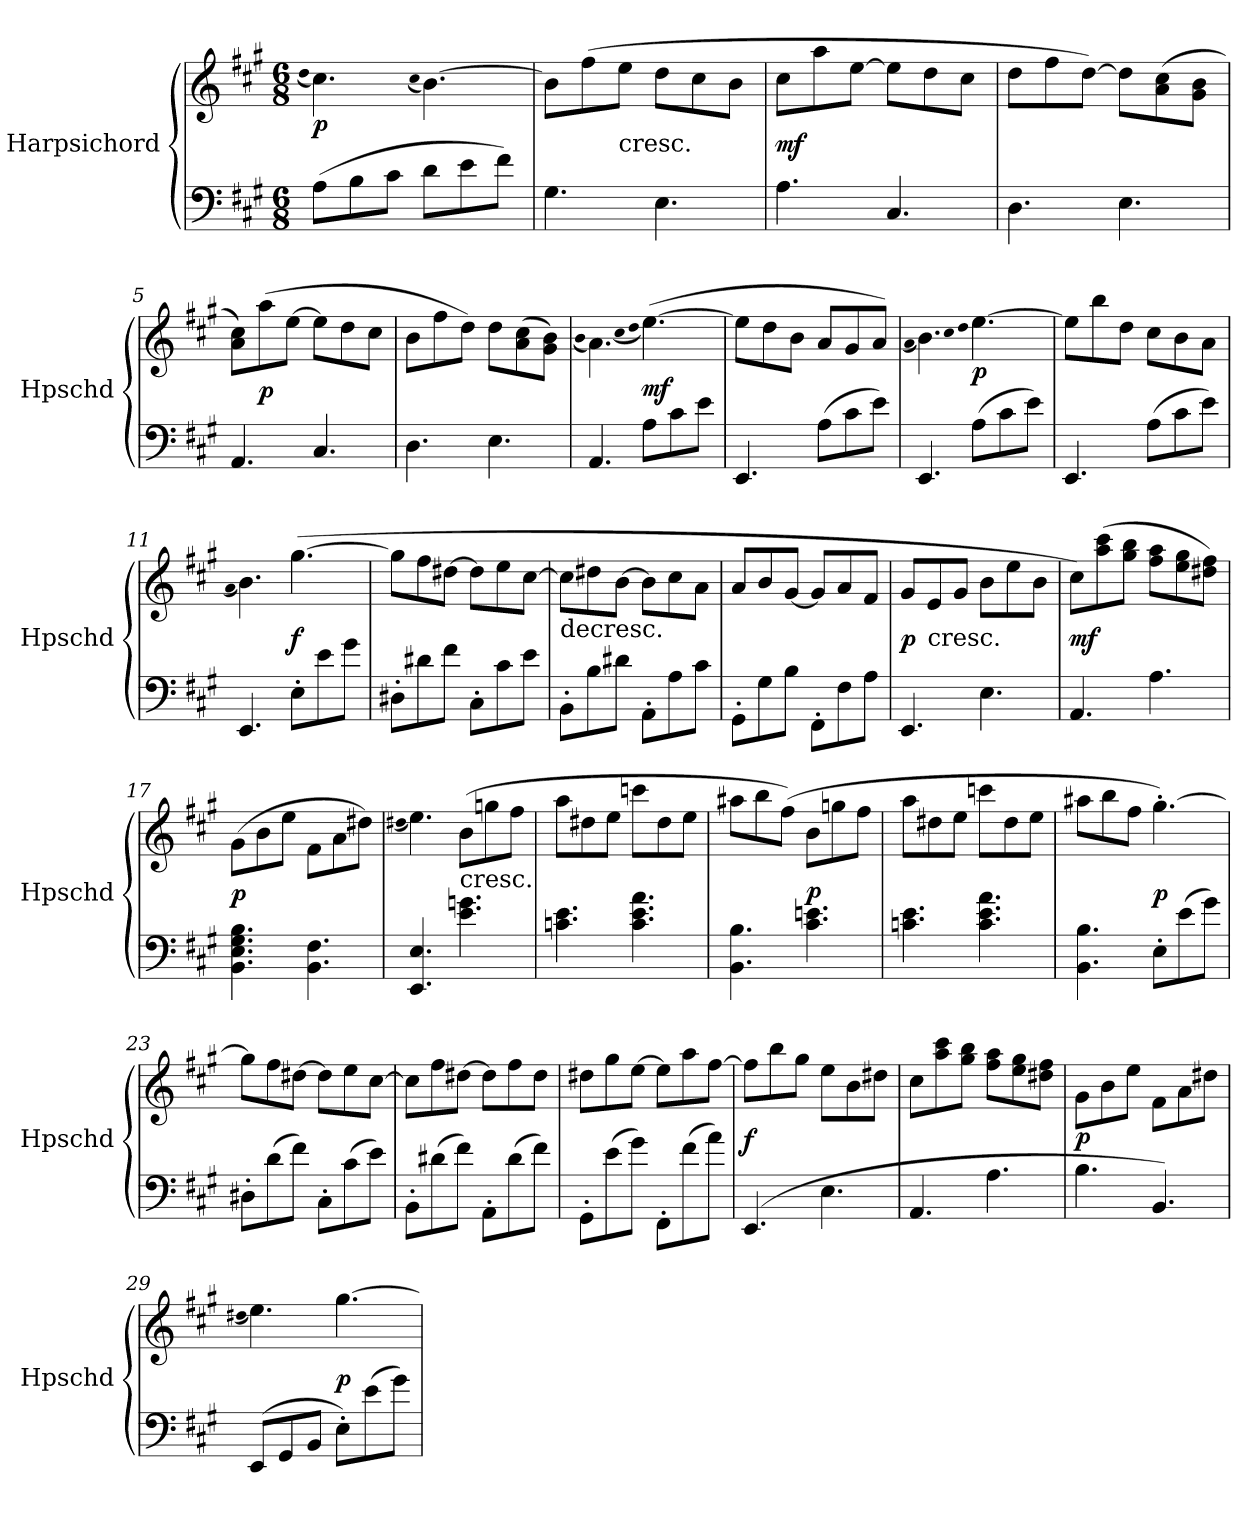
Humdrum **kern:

**kern	**kern	**dynam
*part1	*part1	*part1
*staff2	*staff1	*staff1/2
*I"Harpsichord	*	*
*I'Hpschd	*	*
*clefF4	*clefG2	*
*k[f#c#g#]	*k[f#c#g#]	*
*A:	*A:	*
*M6/8	*M6/8	*
*MM156	*MM156	*
=1	=1	=1
.	(qdd	.
(8A\L	4.cc#\)	p
8B\	.	.
8c#\J	.	.
.	(qcc#	.
8d\L	[4.b\)	.
8e\	.	.
8f#\J)	.	.
=2	=2	=2
4.G#\	8b\L]	.
.	(8ff#\	.
!	!LO:TX:c:t=cresc.	!
.	8ee\J	.
4.E\	8dd\L	.
.	8cc#\	.
.	8b\J	.
=3	=3	=3
4.A\	8cc#\L	mf
.	8aa\	.
.	[8ee\J	.
4.C#/	8ee\L]	.
.	8dd\	.
.	8cc#\J	.
=4	=4	=4
4.D\	8dd\L	.
.	8ff#\	.
.	[8dd\J)	.
4.E\	8dd\L]	.
.	(8a\ 8cc#\	.
.	8g#\ 8b\J	.
=5	=5	=5
4.AA/	8a\ 8cc#\L)	.
.	(8aa\	p
.	[8ee\J	.
4.C#/	8ee\L]	.
.	8dd\	.
.	8cc#\J	.
=6	=6	=6
4.D\	8b\L	.
.	8ff#\	.
.	8dd\J)	.
4.E\	8dd\L	.
.	(8a\ 8cc#\	.
.	8g#\ 8b\J)	.
=7	=7	=7
.	(qb	.
4.AA/	4.a\)	.
.	(qcc#	.
.	qdd	.
8A\L	([4.ee\)	mf
8c#\	.	.
8e\J	.	.
=8	=8	=8
4.EE/	8ee\L]	.
.	8dd\	.
.	8b\J	.
(8A\L	8a/L	.
8c#\	8g#/	.
8e\J)	8a/J)	.
=9	=9	=9
.	(qa	.
4.EE/	4.b\)	.
.	qcc#	.
.	qdd	.
(8A\L	[4.ee\	p
8c#\	.	.
8e\J)	.	.
=10	=10	=10
4.EE/	8ee\L]	.
.	8bb\	.
.	8dd\J	.
(8A\L	8cc#\L	.
8c#\	8b\	.
8e\J)	8a\J	.
=11	=11	=11
.	(qa	.
4.EE/	4.b\)	.
8E'\L	([4.gg#\	f
8e\	.	.
8g#\J	.	.
=12	=12	=12
8D#X'\L	8gg#\L]	.
8d#X\	8ff#\	.
8f#\J	[8dd#X\J	.
8C#'\L	8dd#\L]	.
8c#\	8ee\	.
8e\J	[8cc#\J	.
=13	=13	=13
!	!LO:TX:c:t=decresc.	!
8BB'\L	8cc#\L]	.
8B\	8dd#X\	.
8d#X\J	[8b\J	.
8AA'\L	8b\L]	.
8A\	8cc#\	.
8c#\J	8a\J	.
=14	=14	=14
8GG#'\L	8a/L	.
8G#\	8b/	.
8B\J	[8g#/J	.
8FF#'\L	8g#/L]	.
8F#\	8a/	.
8A\J	8f#/J	.
=15	=15	=15
4.EE/	8g#/L	p
!	!LO:TX:c:t=cresc.	!
.	8e/	.
.	8g#/J	.
4.E\	8b\L	.
.	8ee\	.
.	8b\J	.
=16	=16	=16
4.AA/	8cc#\L)	mf
.	(8aa\ 8ccc#\	.
.	8gg#\ 8bb\J	.
4.A\	8ff#\ 8aa\L	.
.	8ee\ 8gg#\	.
.	8dd#X\ 8ff#\J)	.
=17	=17	=17
4.BB\ 4.E\ 4.G#\ 4.B\	(8g#\L	p
.	8b\	.
.	8ee\J	.
4.BB\ 4.F#\	8f#\L	.
.	8a\	.
.	8dd#X\J)	.
=18	=18	=18
.	(qdd#X	.
4.EE/ 4.E/	4.ee\)	.
!	!LO:TX:c:t=cresc.	!
4.e\ 4.gn\	(8b\L	.
.	8ggn\	.
.	8ff#\J	.
=19	=19	=19
4.cn\ 4.e\	8aa\L	.
.	8dd#X\	.
.	8ee\J	.
4.c\ 4.e\ 4.a\	8cccn\L	.
.	8dd#\	.
.	8ee\J	.
=20	=20	=20
4.BB\ 4.B\	8aa#X\L	.
.	8bb\	.
.	(8ff#\J)	.
4.c#\ 4.en\	8b\L	p
.	8ggn\	.
.	8ff#\J	.
=21	=21	=21
4.cn\ 4.e\	8aa\L	.
.	8dd#X\	.
.	8ee\J	.
4.c\ 4.e\ 4.a\	8cccn\L	.
.	8dd#\	.
.	8ee\J	.
=22	=22	=22
4.BB\ 4.B\	8aa#X\L	.
.	8bb\	.
.	8ff#\J	.
8E'\L	[4.gg#'\)	p
(8e\	.	.
8g#\J)	.	.
=23	=23	=23
8D#X'\L	8gg#\L]	.
(8d\	8ff#\	.
8f#\J)	[8dd#X\J	.
8C#'\L	8dd#\L]	.
(8c#\	8ee\	.
8e\J)	[8cc#\J	.
=24	=24	=24
8BB'\L	8cc#\L]	.
(8d#X\	8ff#\	.
8f#\J)	[8dd#X\J	.
8AA'\L	8dd#\L]	.
(8d#\	8ff#\	.
8f#\J)	8dd#\J	.
=25	=25	=25
8GG#'\L	8dd#X\L	.
(8e\	8gg#\	.
8g#\J)	[8ee\J	.
8FF#'\L	8ee\L]	.
(8f#\	8aa\	.
8a\J)	[8ff#\J	.
=26	=26	=26
(4.EE/	8ff#\L]	f
.	8bb\	.
.	8gg#\J	.
4.E\	8ee\L	.
.	8b\	.
.	8dd#X\J	.
=27	=27	=27
4.AA/	8cc#\L	.
.	8aa\ 8ccc#\	.
.	8gg#\ 8bb\J	.
4.A\	8ff#\ 8aa\L	.
.	8ee\ 8gg#\	.
.	8dd#X\ 8ff#\J	.
=28	=28	=28
4.B\	8g#\L	p
.	8b\	.
.	8ee\J	.
4.BB/)	8f#\L	.
.	8a\	.
.	8dd#X\J	.
=29	=29	=29
.	(qdd#X	.
(8EE/L	4.ee\)	.
8GG#/	.	.
8BB/J	.	.
8E'\L)	[4.gg#\	p
(8e\	.	.
8g#\J)	.	.
=	=	=
*-	*-	*-
